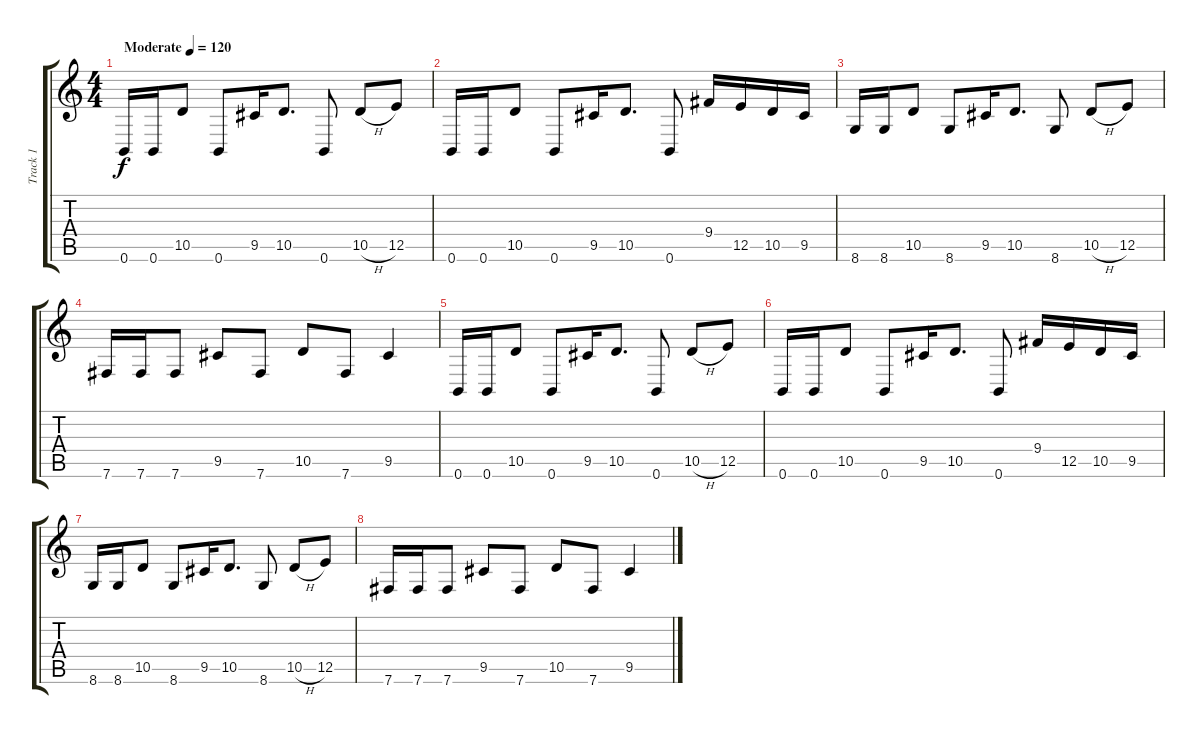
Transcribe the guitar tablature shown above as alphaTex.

\track ("Track 1" "Track 1") {instrument distortionguitar}
\staff {score tabs}
\tuning (B3 Gb3 D3 A2 E2 B1) {hide}
\ts (4 4)
\tempo (120 "Moderate")
\clef g2
\ks c
0.6.16{dy f instrument distortionguitar} 0.6.16 10.5.8 0.6.8 9.5.16 10.5.8{d} 0.6.8 10.5{h}.8 12.5.8 |
0.6.16 0.6.16 10.5.8 0.6.8 9.5.16 10.5.8{d} 0.6.8 9.4.16 12.5.16 10.5.16 9.5.16 |
8.6.16 8.6.16 10.5.8 8.6.8 9.5.16 10.5.8{d} 8.6.8 10.5{h}.8 12.5.8 |
7.6.16 7.6.16 7.6.8 9.5.8 7.6.8 10.5.8 7.6.8 9.5.4 |
0.6.16 0.6.16 10.5.8 0.6.8 9.5.16 10.5.8{d} 0.6.8 10.5{h}.8 12.5.8 |
0.6.16 0.6.16 10.5.8 0.6.8 9.5.16 10.5.8{d} 0.6.8 9.4.16 12.5.16 10.5.16 9.5.16 |
8.6.16 8.6.16 10.5.8 8.6.8 9.5.16 10.5.8{d} 8.6.8 10.5{h}.8 12.5.8 |
7.6.16 7.6.16 7.6.8 9.5.8 7.6.8 10.5.8 7.6.8 9.5.4
